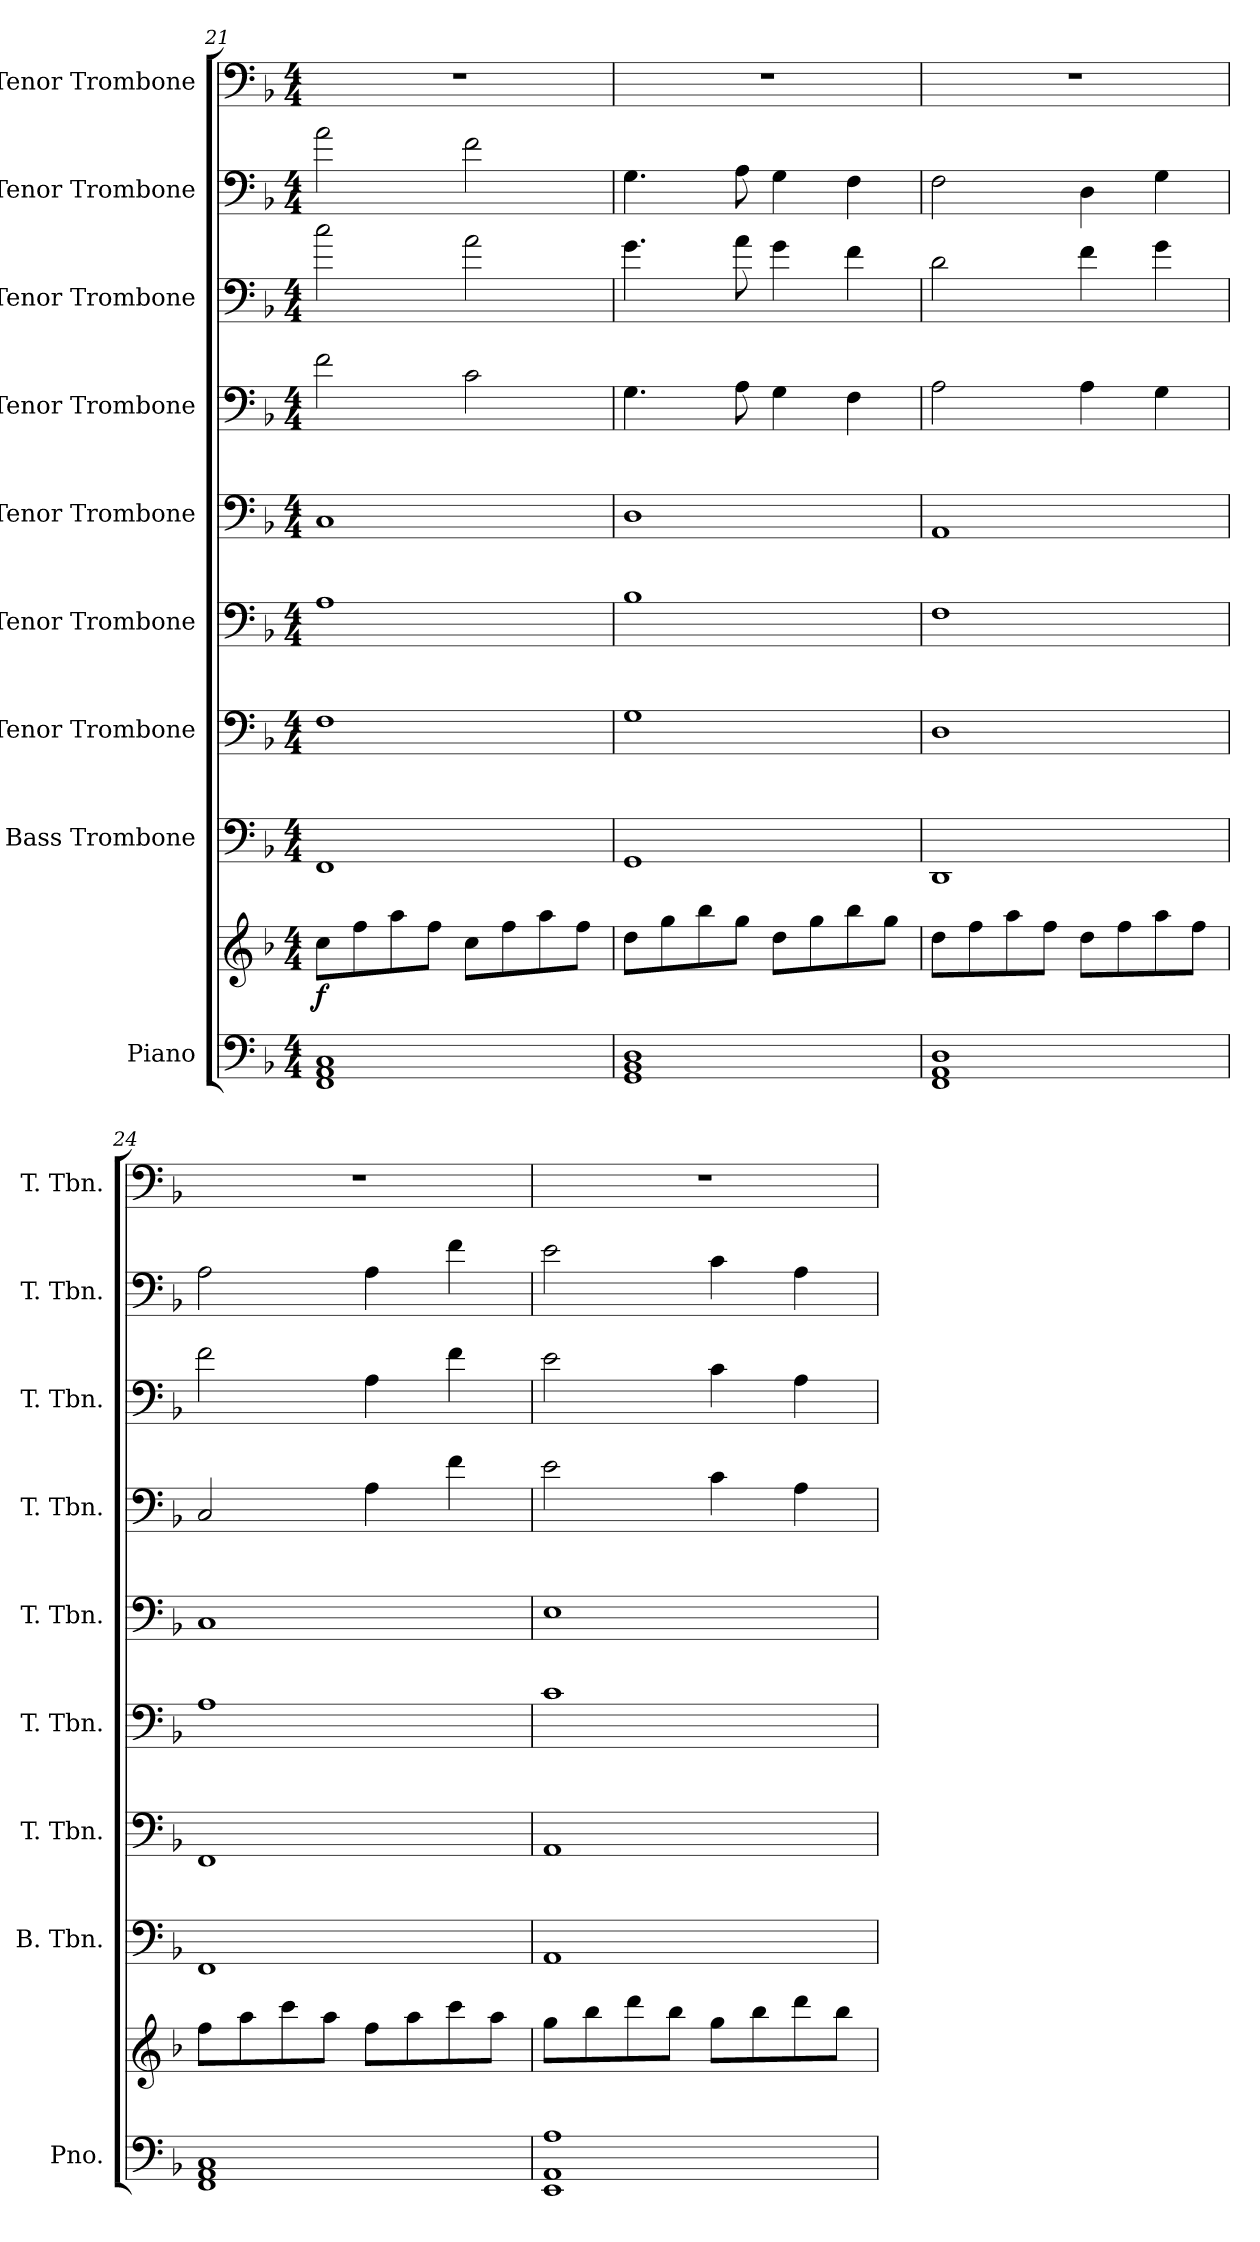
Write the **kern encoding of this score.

**kern	**kern	**dynam	**kern	**kern	**kern	**kern	**kern	**kern	**kern	**kern
*part9	*part9	*part9	*part8	*part7	*part6	*part5	*part4	*part3	*part2	*part1
*staff10	*staff9	*staff9/10	*staff8	*staff7	*staff6	*staff5	*staff4	*staff3	*staff2	*staff1
*I"Piano	*	*	*I"Bass Trombone	*I"Tenor Trombone	*I"Tenor Trombone	*I"Tenor Trombone	*I"Tenor Trombone	*I"Tenor Trombone	*I"Tenor Trombone	*I"Tenor Trombone
*I'Pno.	*	*	*I'B. Tbn.	*I'T. Tbn.	*I'T. Tbn.	*I'T. Tbn.	*I'T. Tbn.	*I'T. Tbn.	*I'T. Tbn.	*I'T. Tbn.
!!LO:PB:g=z
*clefF4	*clefG2	*	*clefF4	*clefF4	*clefF4	*clefF4	*clefF4	*clefF4	*clefF4	*clefF4
*k[b-]	*k[b-]	*	*k[b-]	*k[b-]	*k[b-]	*k[b-]	*k[b-]	*k[b-]	*k[b-]	*k[b-]
*M4/4	*M4/4	*	*M4/4	*M4/4	*M4/4	*M4/4	*M4/4	*M4/4	*M4/4	*M4/4
=21	=21	=21	=21	=21	=21	=21	=21	=21	=21	=21
!	!	!LO:DY:b	!	!	!	!	!	!	!	!
1FF 1AA 1C	8cc\L	f	1FF	1F	1A	1C	2f\	2cc\	2a\	1r
.	8ff\	.	.	.	.	.	.	.	.	.
.	8aa\	.	.	.	.	.	.	.	.	.
.	8ff\J	.	.	.	.	.	.	.	.	.
.	8cc\L	.	.	.	.	.	2c\	2a\	2f\	.
.	8ff\	.	.	.	.	.	.	.	.	.
.	8aa\	.	.	.	.	.	.	.	.	.
.	8ff\J	.	.	.	.	.	.	.	.	.
=22	=22	=22	=22	=22	=22	=22	=22	=22	=22	=22
1GG 1BB- 1D	8dd\L	.	1GG	1G	1B-	1D	4.G\	4.g\	4.G\	1r
.	8gg\	.	.	.	.	.	.	.	.	.
.	8bb-\	.	.	.	.	.	.	.	.	.
.	8gg\J	.	.	.	.	.	8A\	8a\	8A\	.
.	8dd\L	.	.	.	.	.	4G\	4g\	4G\	.
.	8gg\	.	.	.	.	.	.	.	.	.
.	8bb-\	.	.	.	.	.	4F\	4f\	4F\	.
.	8gg\J	.	.	.	.	.	.	.	.	.
=23	=23	=23	=23	=23	=23	=23	=23	=23	=23	=23
1FF 1AA 1D	8dd\L	.	1DD	1D	1F	1AA	2A\	2d\	2F\	1r
.	8ff\	.	.	.	.	.	.	.	.	.
.	8aa\	.	.	.	.	.	.	.	.	.
.	8ff\J	.	.	.	.	.	.	.	.	.
.	8dd\L	.	.	.	.	.	4A\	4f\	4D\	.
.	8ff\	.	.	.	.	.	.	.	.	.
.	8aa\	.	.	.	.	.	4G\	4g\	4G\	.
.	8ff\J	.	.	.	.	.	.	.	.	.
=24	=24	=24	=24	=24	=24	=24	=24	=24	=24	=24
1FF 1AA 1C	8ff\L	.	1FF	1FF	1A	1C	2C/	2f\	2A\	1r
.	8aa\	.	.	.	.	.	.	.	.	.
.	8ccc\	.	.	.	.	.	.	.	.	.
.	8aa\J	.	.	.	.	.	.	.	.	.
.	8ff\L	.	.	.	.	.	4A\	4A\	4A\	.
.	8aa\	.	.	.	.	.	.	.	.	.
.	8ccc\	.	.	.	.	.	4f\	4f\	4f\	.
.	8aa\J	.	.	.	.	.	.	.	.	.
!!LO:PB:g=z
=25	=25	=25	=25	=25	=25	=25	=25	=25	=25	=25
1EE 1AA 1A	8gg\L	.	1AA	1AA	1c	1E	2e\	2e\	2e\	1r
.	8bb-\	.	.	.	.	.	.	.	.	.
.	8ddd\	.	.	.	.	.	.	.	.	.
.	8bb-\J	.	.	.	.	.	.	.	.	.
.	8gg\L	.	.	.	.	.	4c\	4c\	4c\	.
.	8bb-\	.	.	.	.	.	.	.	.	.
.	8ddd\	.	.	.	.	.	4A\	4A\	4A\	.
.	8bb-\J	.	.	.	.	.	.	.	.	.
=	=	=	=	=	=	=	=	=	=	=
*-	*-	*-	*-	*-	*-	*-	*-	*-	*-	*-
